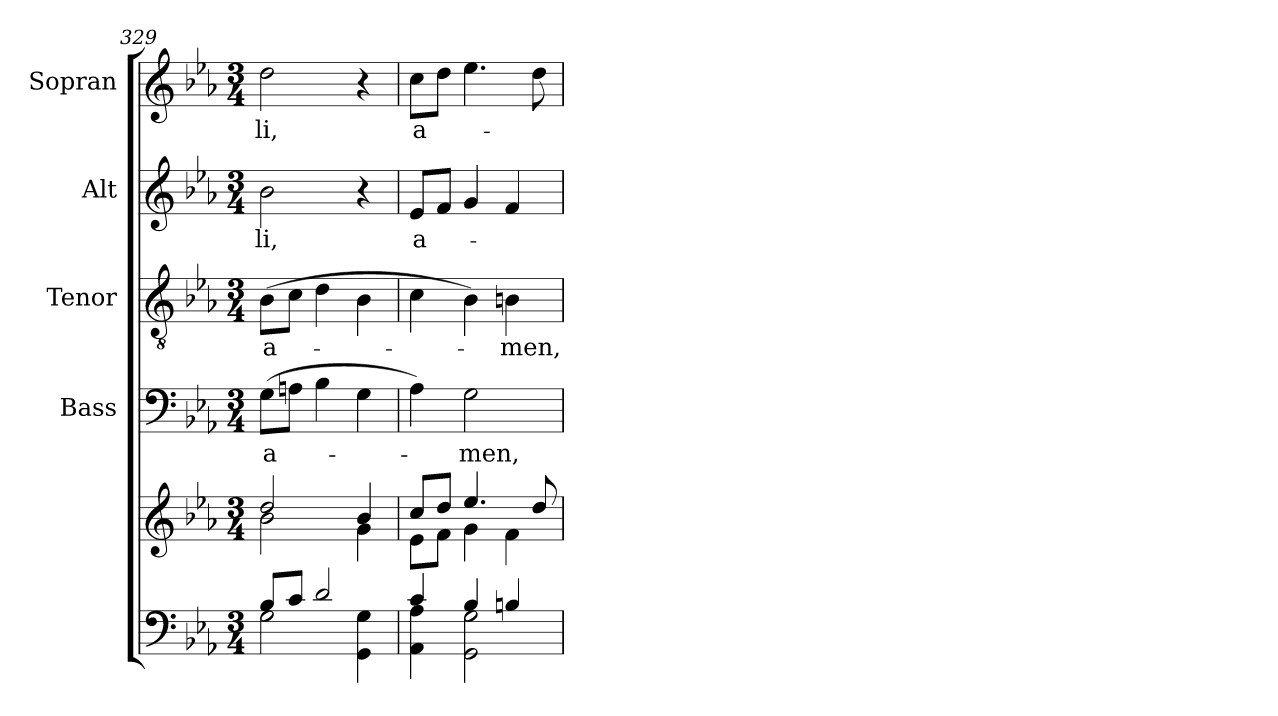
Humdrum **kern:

**kern	**kern	**kern	**text	**kern	**text	**kern	**text	**kern	**text
*part5	*part5	*part4	*part4	*part3	*part3	*part2	*part2	*part1	*part1
*staff6	*staff5	*staff4	*staff4	*staff3	*staff3	*staff2	*staff2	*staff1	*staff1
*	*	*I"Bass	*	*I"Tenor	*	*I"Alt	*	*I"Sopran	*
*	*	*I'B.	*	*I'T.	*	*I'A.	*	*I'S.	*
*clefF4	*clefG2	*clefF4	*	*clefGv2	*	*clefG2	*	*clefG2	*
*k[b-e-a-]	*k[b-e-a-]	*k[b-e-a-]	*	*k[b-e-a-]	*	*k[b-e-a-]	*	*k[b-e-a-]	*
*E-:	*E-:	*E-:	*	*E-:	*	*E-:	*	*E-:	*
*M3/4	*M3/4	*M3/4	*	*M3/4	*	*M3/4	*	*M3/4	*
=329	=329	=329	=329	=329	=329	=329	=329	=329	=329
*^	*^	*	*	*	*	*	*	*	*
!	!	!	!	!	!LO:LY:b	!	!LO:LY:b	!	!LO:LY:b	!	!LO:LY:b
8B-/L	2G\	2dd/	2b-\	(>8G\L	a-	(>8B-\L	a-	2b-\	-li,	2dd\	-li,
8c/J	.	.	.	8An\J	.	8c\J	.	.	.	.	.
2d/	.	.	.	4B-\	.	4d\	.	.	.	.	.
.	4GG\ 4G\	4b-/	4g\	4G\	.	4B-\	.	4r	.	4r	.
=330	=330	=330	=330	=330	=330	=330	=330	=330	=330	=330	=330
!	!	!	!	!	!	!	!	!	!LO:LY:b	!	!LO:LY:b
4c/	4AA-\ 4A-\	8cc/L	8e-\L	4A-\)	.	4c\	.	8e-/L	a-	8cc\L	a-
.	.	8dd/J	8f\J	.	.	.	.	8f/J	.	8dd\J	.
!	!	!	!	!	!LO:LY:b	!	!	!	!	!	!
4B-/	2GG\ 2G\	4.ee-/	4g\	2G\	-men,	4B-\)	.	4g/	.	4.ee-\	.
!	!	!	!	!	!	!	!LO:LY:b	!	!	!	!
4Bn/	.	.	4f\	.	.	4Bn\	-men,	4f/	.	.	.
.	.	8dd/	.	.	.	.	.	.	.	8dd\	.
*v	*v	*	*	*	*	*	*	*	*	*	*
*	*v	*v	*	*	*	*	*	*	*	*
=	=	=	=	=	=	=	=	=	=
*-	*-	*-	*-	*-	*-	*-	*-	*-	*-
